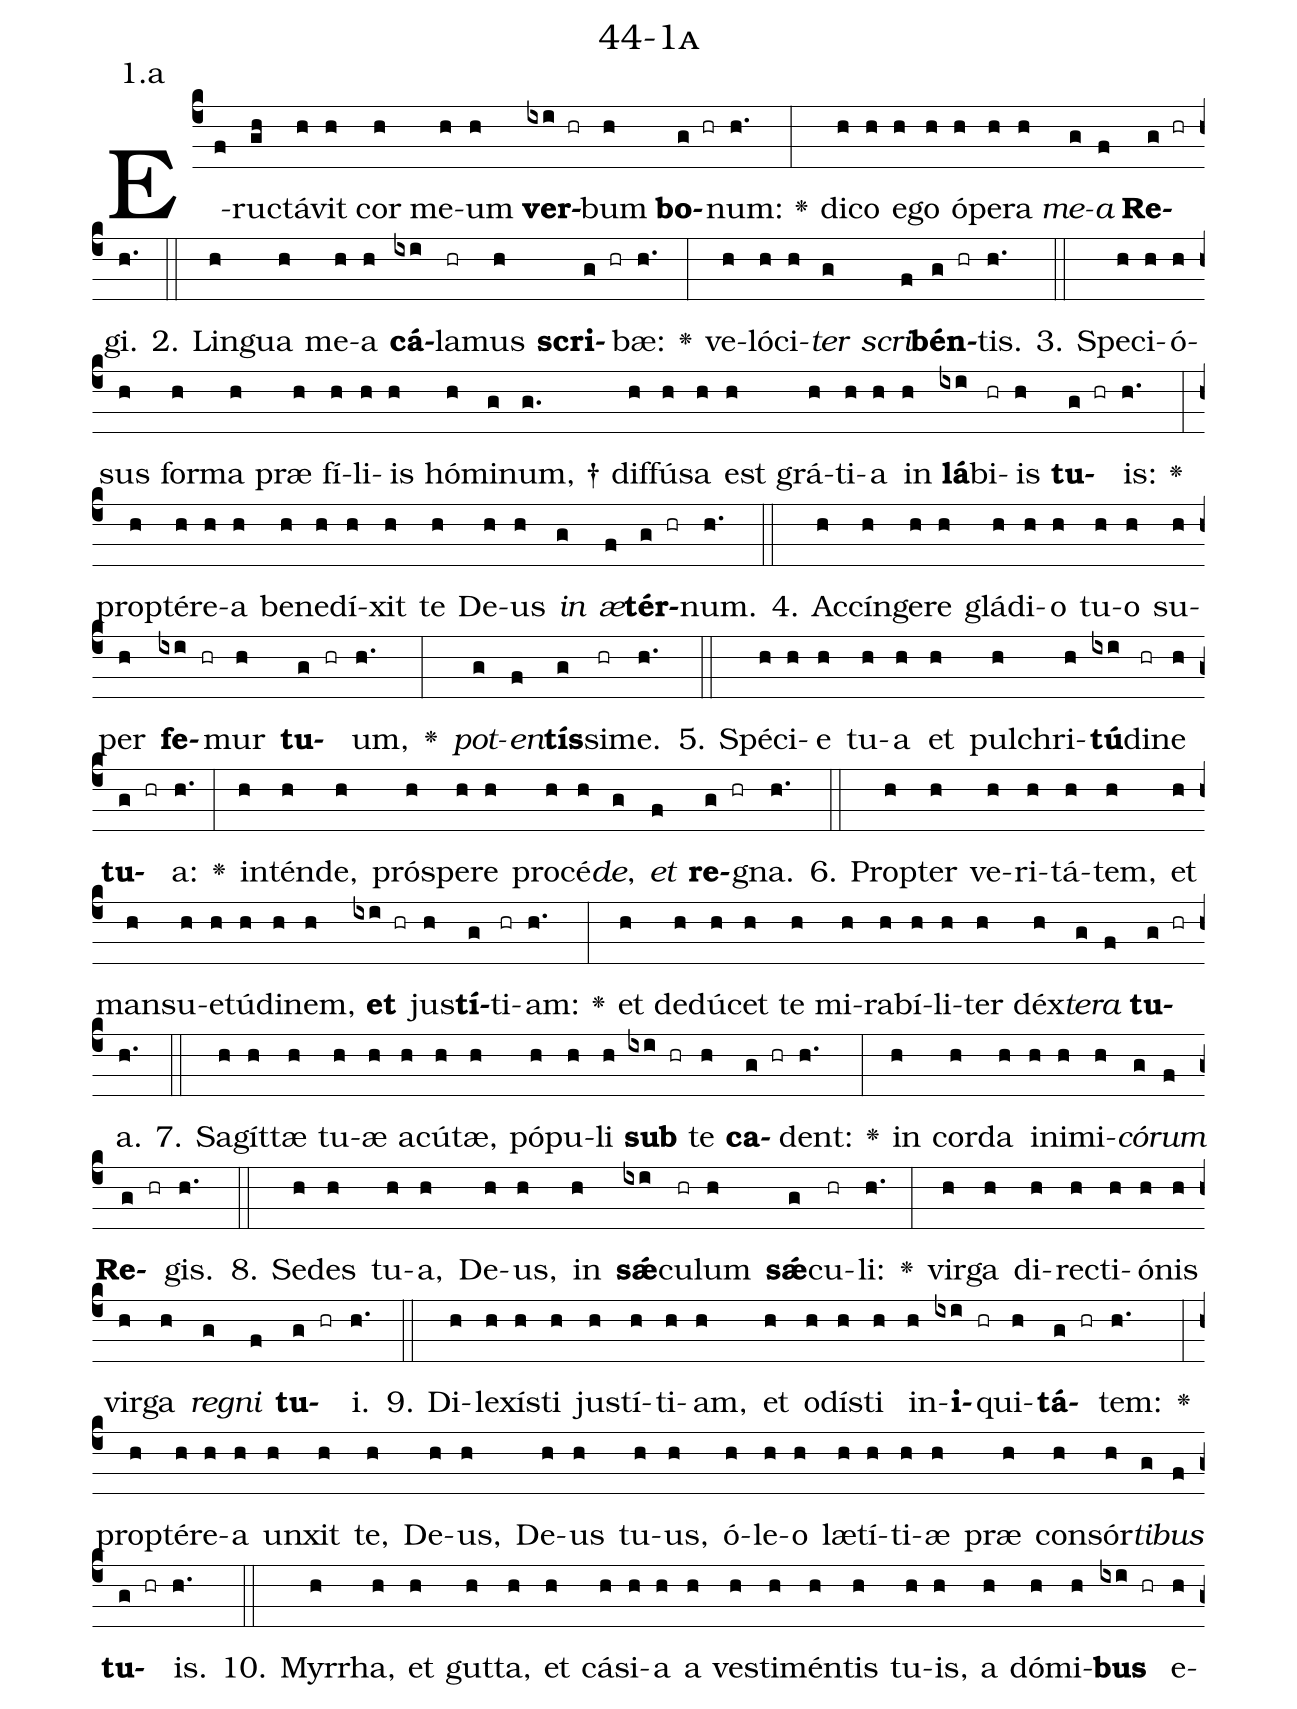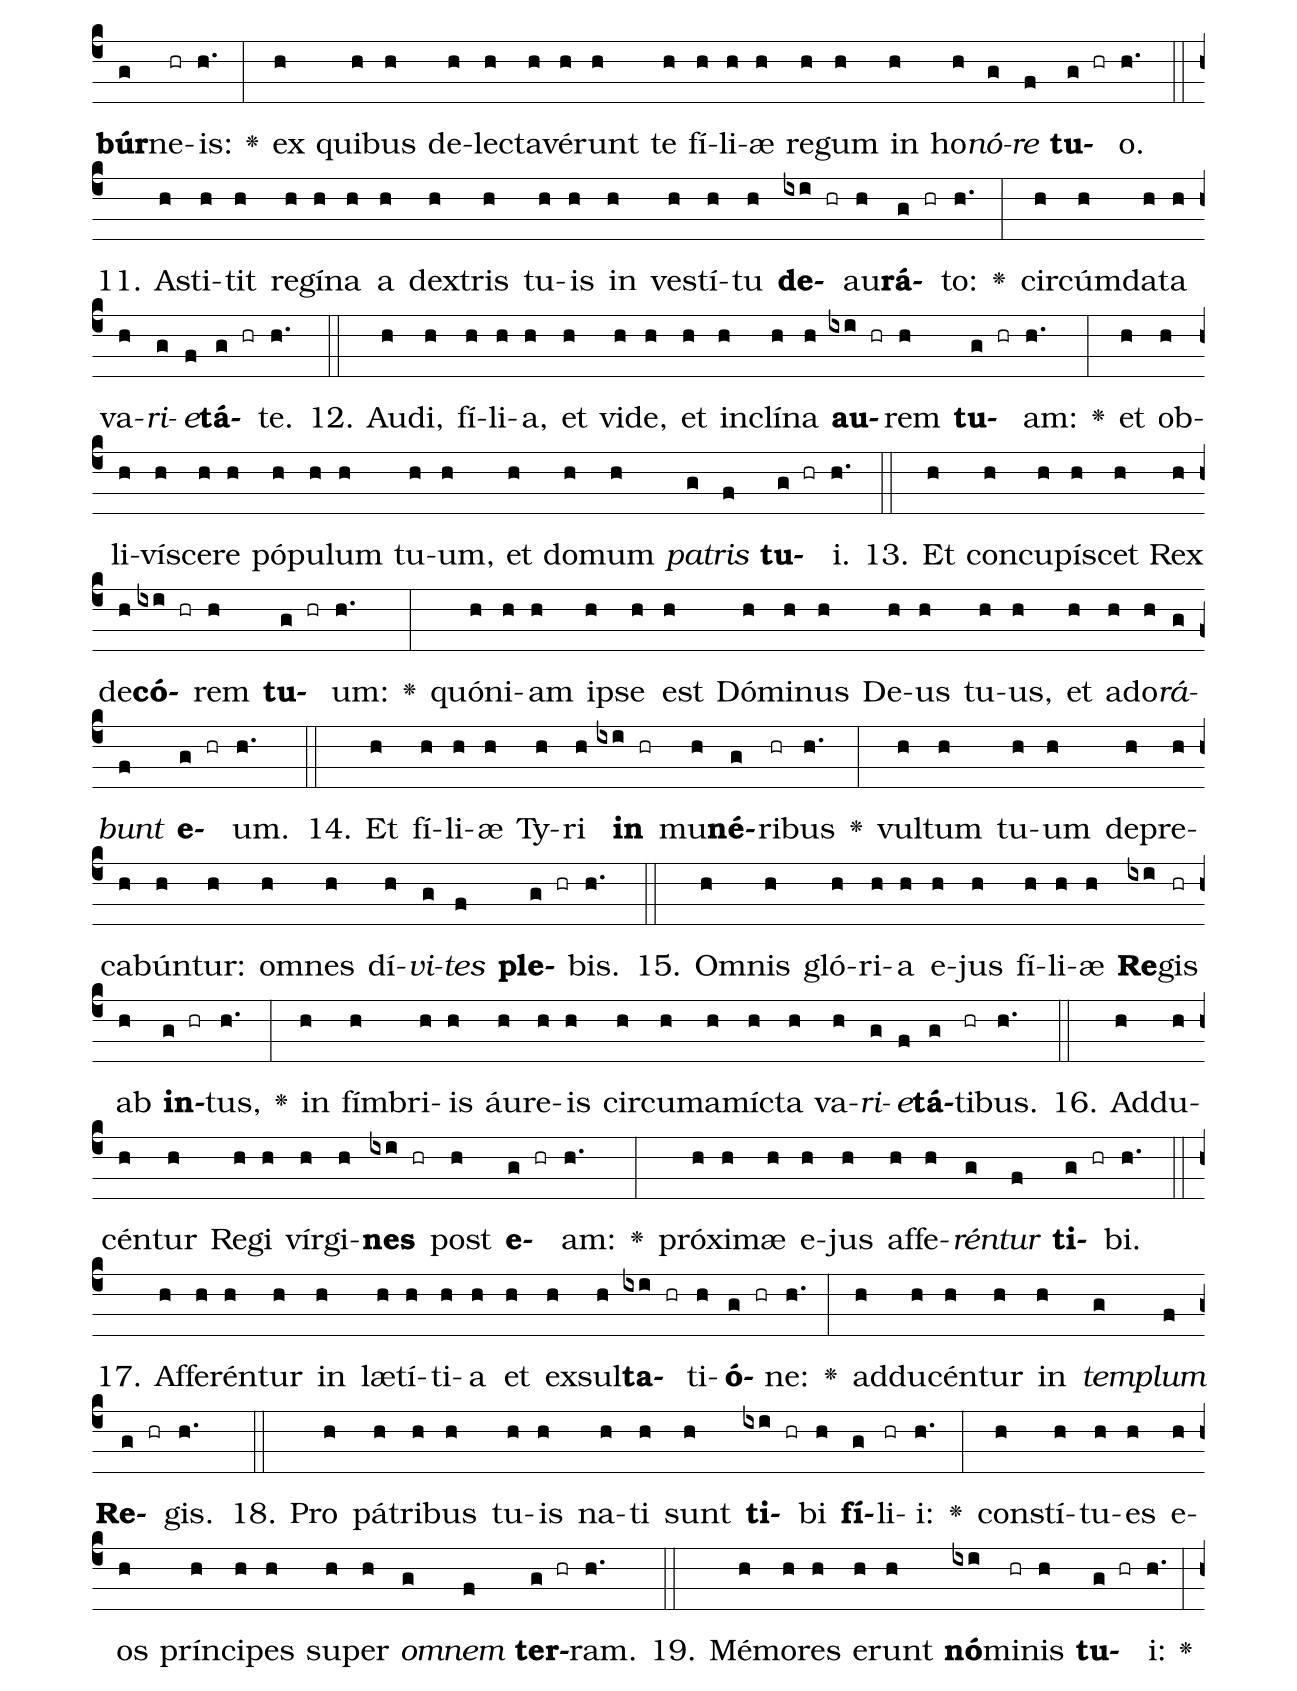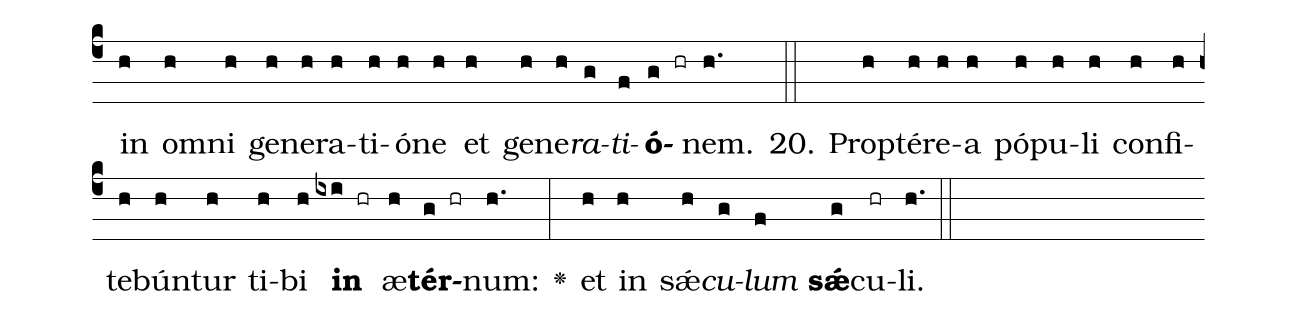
name: 44-1a;
annotation: 1.a;
%%
(c4)E(f)ruc(gh)tá(h)vit(h) cor(h) me(h)um(h) <b>ver</b>(ixi hr)bum(h) <b>bo</b>(g hr)num:(h.) <v>\greheightstar</v>(:) di(h)co(h) e(h)go(h) ó(h)pe(h)ra(h) <i>me</i>(g)<i>a</i>(f) <b>Re</b>(g hr)gi.(h.) (::)
2. Lin(h)gua(h) me(h)a(h) <b>cá</b>(ixi)la(hr)mus(h) <b>scri</b>(g hr)bæ:(h.) <v>\greheightstar</v>(:) ve(h)ló(h)ci(h)<i>ter</i>(g) <i>scri</i>(f)<b>bén</b>(g hr)tis.(h.) (::)
3. Spe(h)ci(h)ó(h)sus(h) for(h)ma(h) præ(h) fí(h)li(h)is(h) hó(h)mi(g)num, †(g.) dif(h)fú(h)sa(h) est(h) grá(h)ti(h)a(h) in(h) <b>lá</b>(ixi)bi(hr)is(h) <b>tu</b>(g hr)is:(h.) <v>\greheightstar</v>(:) prop(h)tér(h)e(h)a(h) be(h)ne(h)dí(h)xit(h) te(h) De(h)us(h) <i>in</i>(g) <i>æ</i>(f)<b>tér</b>(g hr)num.(h.) (::)
4. Ac(h)cín(h)ge(h)re(h) glá(h)di(h)o(h) tu(h)o(h) su(h)per(h) <b>fe</b>(ixi hr)mur(h) <b>tu</b>(g hr)um,(h.) <v>\greheightstar</v>(:) <i>pot</i>(g)<i>en</i>(f)<b>tís</b>(g)si(hr)me.(h.) (::)
5. Spé(h)ci(h)e(h) tu(h)a(h) et(h) pul(h)chri(h)<b>tú</b>(ixi)di(hr)ne(h) <b>tu</b>(g hr)a:(h.) <v>\greheightstar</v>(:) in(h)tén(h)de,(h) pró(h)spe(h)re(h) pro(h)cé(h)<i>de</i>,(g) <i>et</i>(f) <b>re</b>(g hr)gna.(h.) (::)
6. Prop(h)ter(h) ve(h)ri(h)tá(h)tem,(h) et(h) man(h)su(h)e(h)tú(h)di(h)nem,(h) <b>et</b>(ixi hr) jus(h)<b>tí</b>(g)ti(hr)am:(h.) <v>\greheightstar</v>(:) et(h) de(h)dú(h)cet(h) te(h) mi(h)ra(h)bí(h)li(h)ter(h) déx(h)<i>te</i>(g)<i>ra</i>(f) <b>tu</b>(g hr)a.(h.) (::)
7. Sa(h)gít(h)tæ(h) tu(h)æ(h) a(h)cú(h)tæ,(h) pó(h)pu(h)li(h) <b>sub</b>(ixi hr) te(h) <b>ca</b>(g hr)dent:(h.) <v>\greheightstar</v>(:) in(h) cor(h)da(h) in(h)i(h)mi(h)<i>có</i>(g)<i>rum</i>(f) <b>Re</b>(g hr)gis.(h.) (::)
8. Se(h)des(h) tu(h)a,(h) De(h)us,(h) in(h) <b>sǽ</b>(ixi)cu(hr)lum(h) <b>sǽ</b>(g)cu(hr)li:(h.) <v>\greheightstar</v>(:) vir(h)ga(h) di(h)rec(h)ti(h)ó(h)nis(h) vir(h)ga(h) <i>re</i>(g)<i>gni</i>(f) <b>tu</b>(g hr)i.(h.) (::)
9. Di(h)le(h)xís(h)ti(h) jus(h)tí(h)ti(h)am,(h) et(h) o(h)dís(h)ti(h) in(h)<b>i</b>(ixi hr)qui(h)<b>tá</b>(g hr)tem:(h.) <v>\greheightstar</v>(:) prop(h)tér(h)e(h)a(h) un(h)xit(h) te,(h) De(h)us,(h) De(h)us(h) tu(h)us,(h) ó(h)le(h)o(h) læ(h)tí(h)ti(h)æ(h) præ(h) con(h)sór(h)<i>ti</i>(g)<i>bus</i>(f) <b>tu</b>(g hr)is.(h.) (::)
10. Myr(h)rha,(h) et(h) gut(h)ta,(h) et(h) cá(h)si(h)a(h) a(h) ves(h)ti(h)mén(h)tis(h) tu(h)is,(h) a(h) dó(h)mi(h)<b>bus</b>(ixi hr) e(h)<b>búr</b>(g)ne(hr)is:(h.) <v>\greheightstar</v>(:) ex(h) qui(h)bus(h) de(h)lec(h)ta(h)vé(h)runt(h) te(h) fí(h)li(h)æ(h) re(h)gum(h) in(h) ho(h)<i>nó</i>(g)<i>re</i>(f) <b>tu</b>(g hr)o.(h.) (::)
11. A(h)sti(h)tit(h) re(h)gí(h)na(h) a(h) dex(h)tris(h) tu(h)is(h) in(h) ves(h)tí(h)tu(h) <b>de</b>(ixi hr)au(h)<b>rá</b>(g hr)to:(h.) <v>\greheightstar</v>(:) cir(h)cúm(h)da(h)ta(h) va(h)<i>ri</i>(g)<i>e</i>(f)<b>tá</b>(g hr)te.(h.) (::)
12. Au(h)di,(h) fí(h)li(h)a,(h) et(h) vi(h)de,(h) et(h) in(h)clí(h)na(h) <b>au</b>(ixi hr)rem(h) <b>tu</b>(g hr)am:(h.) <v>\greheightstar</v>(:) et(h) ob(h)li(h)ví(h)sce(h)re(h) pó(h)pu(h)lum(h) tu(h)um,(h) et(h) do(h)mum(h) <i>pa</i>(g)<i>tris</i>(f) <b>tu</b>(g hr)i.(h.) (::)
13. Et(h) con(h)cu(h)pí(h)scet(h) Rex(h) de(h)<b>có</b>(ixi hr)rem(h) <b>tu</b>(g hr)um:(h.) <v>\greheightstar</v>(:) quón(h)i(h)am(h) ip(h)se(h) est(h) Dó(h)mi(h)nus(h) De(h)us(h) tu(h)us,(h) et(h) ad(h)o(h)<i>rá</i>(g)<i>bunt</i>(f) <b>e</b>(g hr)um.(h.) (::)
14. Et(h) fí(h)li(h)æ(h) Ty(h)ri(h) <b>in</b>(ixi hr) mu(h)<b>né</b>(g)ri(hr)bus(h.) <v>\greheightstar</v>(:) vul(h)tum(h) tu(h)um(h) de(h)pre(h)ca(h)bún(h)tur:(h) om(h)nes(h) dí(h)<i>vi</i>(g)<i>tes</i>(f) <b>ple</b>(g hr)bis.(h.) (::)
15. Om(h)nis(h) gló(h)ri(h)a(h) e(h)jus(h) fí(h)li(h)æ(h) <b>Re</b>(ixi)gis(hr) ab(h) <b>in</b>(g hr)tus,(h.) <v>\greheightstar</v>(:) in(h) fím(h)bri(h)is(h) áu(h)re(h)is(h) cir(h)cum(h)a(h)míc(h)ta(h) va(h)<i>ri</i>(g)<i>e</i>(f)<b>tá</b>(g)ti(hr)bus.(h.) (::)
16. Ad(h)du(h)cén(h)tur(h) Re(h)gi(h) vír(h)gi(h)<b>nes</b>(ixi hr) post(h) <b>e</b>(g hr)am:(h.) <v>\greheightstar</v>(:) pró(h)xi(h)mæ(h) e(h)jus(h) af(h)fe(h)<i>rén</i>(g)<i>tur</i>(f) <b>ti</b>(g hr)bi.(h.) (::)
17. Af(h)fe(h)rén(h)tur(h) in(h) læ(h)tí(h)ti(h)a(h) et(h) ex(h)sul(h)<b>ta</b>(ixi hr)ti(h)<b>ó</b>(g hr)ne:(h.) <v>\greheightstar</v>(:) ad(h)du(h)cén(h)tur(h) in(h) <i>tem</i>(g)<i>plum</i>(f) <b>Re</b>(g hr)gis.(h.) (::)
18. Pro(h) pá(h)tri(h)bus(h) tu(h)is(h) na(h)ti(h) sunt(h) <b>ti</b>(ixi hr)bi(h) <b>fí</b>(g)li(hr)i:(h.) <v>\greheightstar</v>(:) con(h)stí(h)tu(h)es(h) e(h)os(h) prín(h)ci(h)pes(h) su(h)per(h) <i>om</i>(g)<i>nem</i>(f) <b>ter</b>(g hr)ram.(h.) (::)
19. Mé(h)mo(h)res(h) e(h)runt(h) <b>nó</b>(ixi)mi(hr)nis(h) <b>tu</b>(g hr)i:(h.) <v>\greheightstar</v>(:) in(h) om(h)ni(h) ge(h)ne(h)ra(h)ti(h)ó(h)ne(h) et(h) ge(h)ne(h)<i>ra</i>(g)<i>ti</i>(f)<b>ó</b>(g hr)nem.(h.) (::)
20. Prop(h)tér(h)e(h)a(h) pó(h)pu(h)li(h) con(h)fi(h)te(h)bún(h)tur(h) ti(h)bi(h) <b>in</b>(ixi hr) æ(h)<b>tér</b>(g hr)num:(h.) <v>\greheightstar</v>(:) et(h) in(h) sǽ(h)<i>cu</i>(g)<i>lum</i>(f) <b>sǽ</b>(g)cu(hr)li.(h.) (::)
